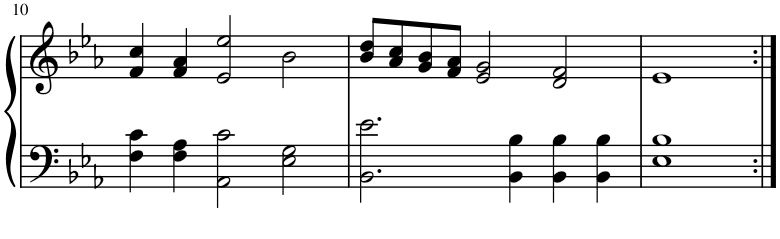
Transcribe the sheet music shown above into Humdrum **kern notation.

**kern	**kern
*part1	*part1
*staff2	*staff1
*I"Piano	*
*I'Pno.	*
!!LO:PB:g=z
*clefF4	*clefG2
*k[b-e-a-]	*k[b-e-a-]
*M3/2	*M3/2
=10	=10
4F\ 4c\	4f/ 4cc/
4F\ 4A-\	4f/ 4a-/
2AA-\ 2c\	2e-/ 2ee-/
2E-\ 2G\	2b-\
=11	=11
2.BB-\ 2.e-\	8b-/ 8dd/L
.	8a-/ 8cc/
.	8g/ 8b-/
.	8f/ 8a-/J
.	2e-/ 2g/
4BB-\ 4B-\	.
4BB-\ 4B-\	2d/ 2f/
4BB-\ 4B-\	.
=12	=12
1E- 1B-	1e-
=:|!	=:|!
*-	*-
